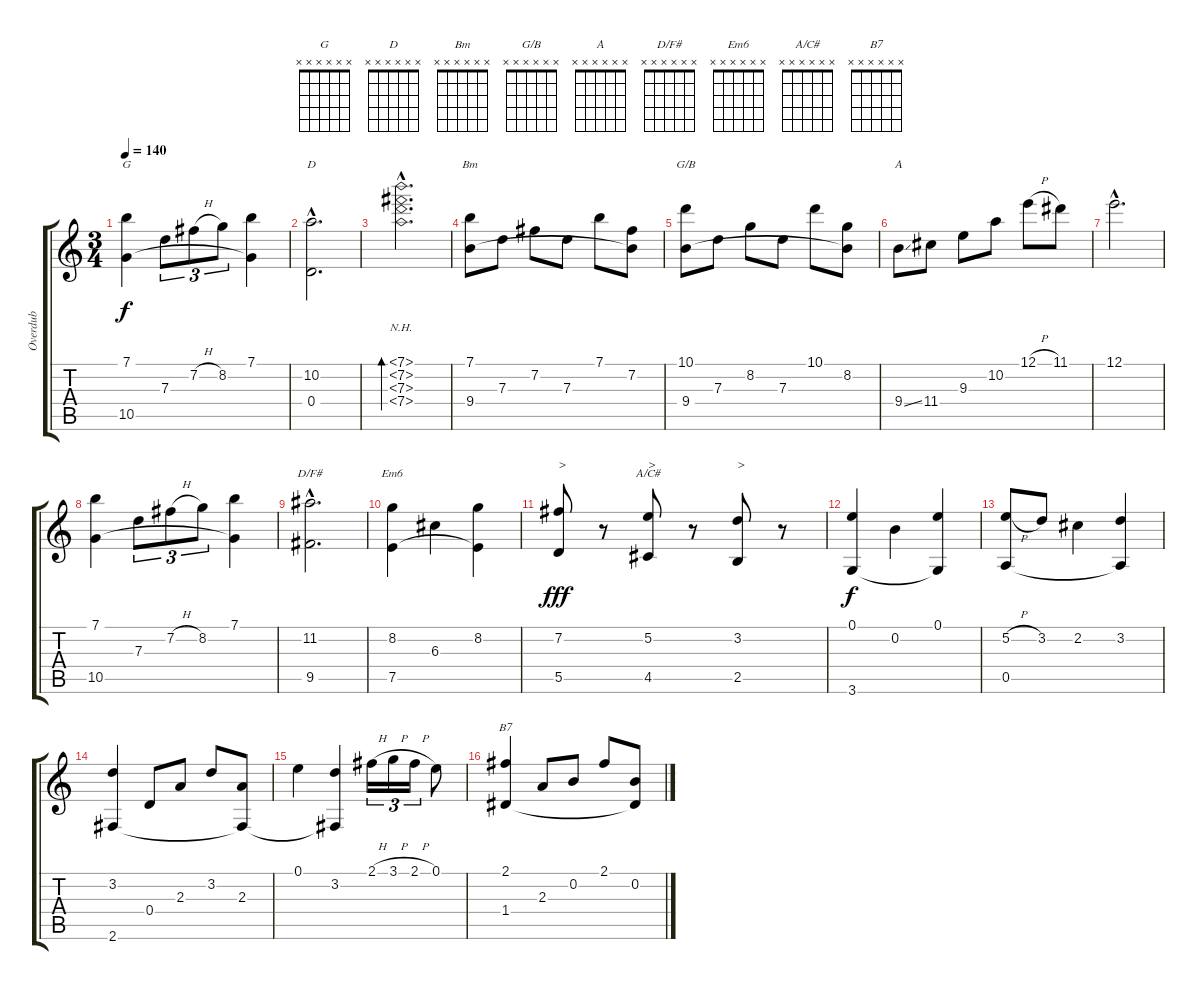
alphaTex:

\track ("Overdub" "Overdub") {instrument acousticguitarsteel}
\staff {score tabs}
\tuning (E4 B3 G3 D3 A2 E2) {hide}
\chord ("G" x x x x x x)
\chord ("D" x x x x x x)
\chord ("Bm" x x x x x x)
\chord ("G/B" x x x x x x)
\chord ("A" x x x x x x)
\chord ("D/F#" x x x x x x)
\chord ("Em6" x x x x x x)
\chord ("A/C#" x x x x x x)
\chord ("B7" x x x x x x)
\ts (3 4)
\tempo 140
\clef g2
\ks c
(7.1 10.5).4{ch "G" dy f instrument acousticguitarsteel} 7.3.8{tu (3 2)} 7.2{h}.8{tu (3 2)} 8.2.8{tu (3 2)} (7.1 10.5{t}).4 |
(10.2{hac} 0.4{hac}).2{d ch "D"} |
(7.1{nh hac} 7.2{nh hac} 7.3{nh hac} 7.4{nh hac}).2{d bd 60} |
(7.1 9.4).8{ch "Bm"} 7.3.8 7.2.8 7.3.8 7.1.8 (7.2 9.4{t}).8 |
(10.1 9.4).8{ch "G/B"} 7.3.8 8.2.8 7.3.8 10.1.8 (8.2 9.4{t}).8 |
9.4{ss}.8{ch "A"} 11.4.8 9.3.8 10.2.8 12.1{h}.8 11.1.8 |
12.1{hac}.2{d} |
(7.1 10.5).4 7.3.8{tu (3 2)} 7.2{h}.8{tu (3 2)} 8.2.8{tu (3 2)} (7.1 10.5{t}).4 |
(11.2{hac} 9.5{hac}).2{d ch "D/F#"} |
(8.2 7.5).4{ch "Em6"} 6.3.4 (8.2 7.5{t}).4 |
(7.2 5.5).8{txt ">" dy fff} r.8 (5.2 4.5).8{ch "A/C#" txt ">"} r.8 (3.2 2.5).8{txt ">"} r.8 |
(0.1 3.6).4{dy f} 0.2.4 (0.1 3.6{t}).4 |
(5.2{h} 0.5).8 3.2.8 2.2.4 (3.2 0.5{t}).4 |
(3.2 2.6).4 0.4.8 2.3.8 3.2.8 (2.3 2.6{t}).8 |
0.1.4 (3.2 2.6{t}).4 2.1{h}.16{tu (3 2)} 3.1{h}.16{tu (3 2)} 2.1{h}.16{tu (3 2)} 0.1.8 |
(2.1 1.4).4{ch "B7"} 2.3.8 0.2.8 2.1.8 (0.2 1.4{t}).8
